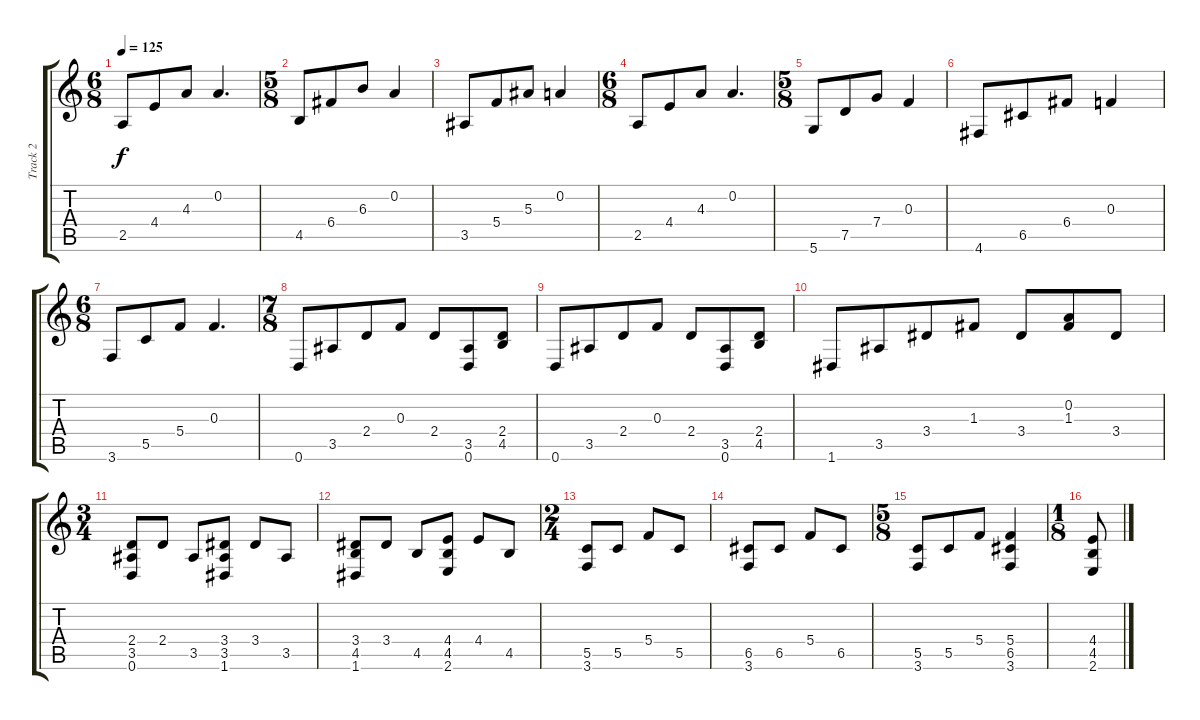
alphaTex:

\track ("Track 2" "Track 2") {instrument distortionguitar}
\staff {score tabs}
\tuning (D4 A3 F3 C3 G2 D2) {hide}
\ts (6 8)
\tempo 125
\clef g2
\ks c
2.5.8{dy f} 4.4.8 4.3.8 0.2.4{d} |
\ts (5 8)
4.5.8 6.4.8 6.3.8 0.2.4 |
3.5.8 5.4.8 5.3.8 0.2.4 |
\ts (6 8)
2.5.8 4.4.8 4.3.8 0.2.4{d} |
\ts (5 8)
5.6.8 7.5.8 7.4.8 0.3.4 |
4.6.8 6.5.8 6.4.8 0.3.4 |
\ts (6 8)
3.6.8 5.5.8 5.4.8 0.3.4{d} |
\ts (7 8)
0.6.8 3.5.8 2.4.8 0.3.8 2.4.8 (3.5 0.6).8 (2.4 4.5).8 |
0.6.8 3.5.8 2.4.8 0.3.8 2.4.8 (3.5 0.6).8 (2.4 4.5).8 |
1.6.8 3.5.8 3.4.8 1.3.8 3.4.8 (0.2 1.3).8 3.4.8 |
\ts (3 4)
(2.4 3.5 0.6).8 2.4.8 3.5.8 (3.4 3.5 1.6).8 3.4.8 3.5.8 |
(3.4 4.5 1.6).8 3.4.8 4.5.8 (4.4 4.5 2.6).8 4.4.8 4.5.8 |
\ts (2 4)
(5.5 3.6).8 5.5.8 5.4.8 5.5.8 |
(6.5 3.6).8 6.5.8 5.4.8 6.5.8 |
\ts (5 8)
(5.5 3.6).8 5.5.8 5.4.8 (5.4 6.5 3.6).4 |
\ts (1 8)
(4.4 4.5 2.6).8
